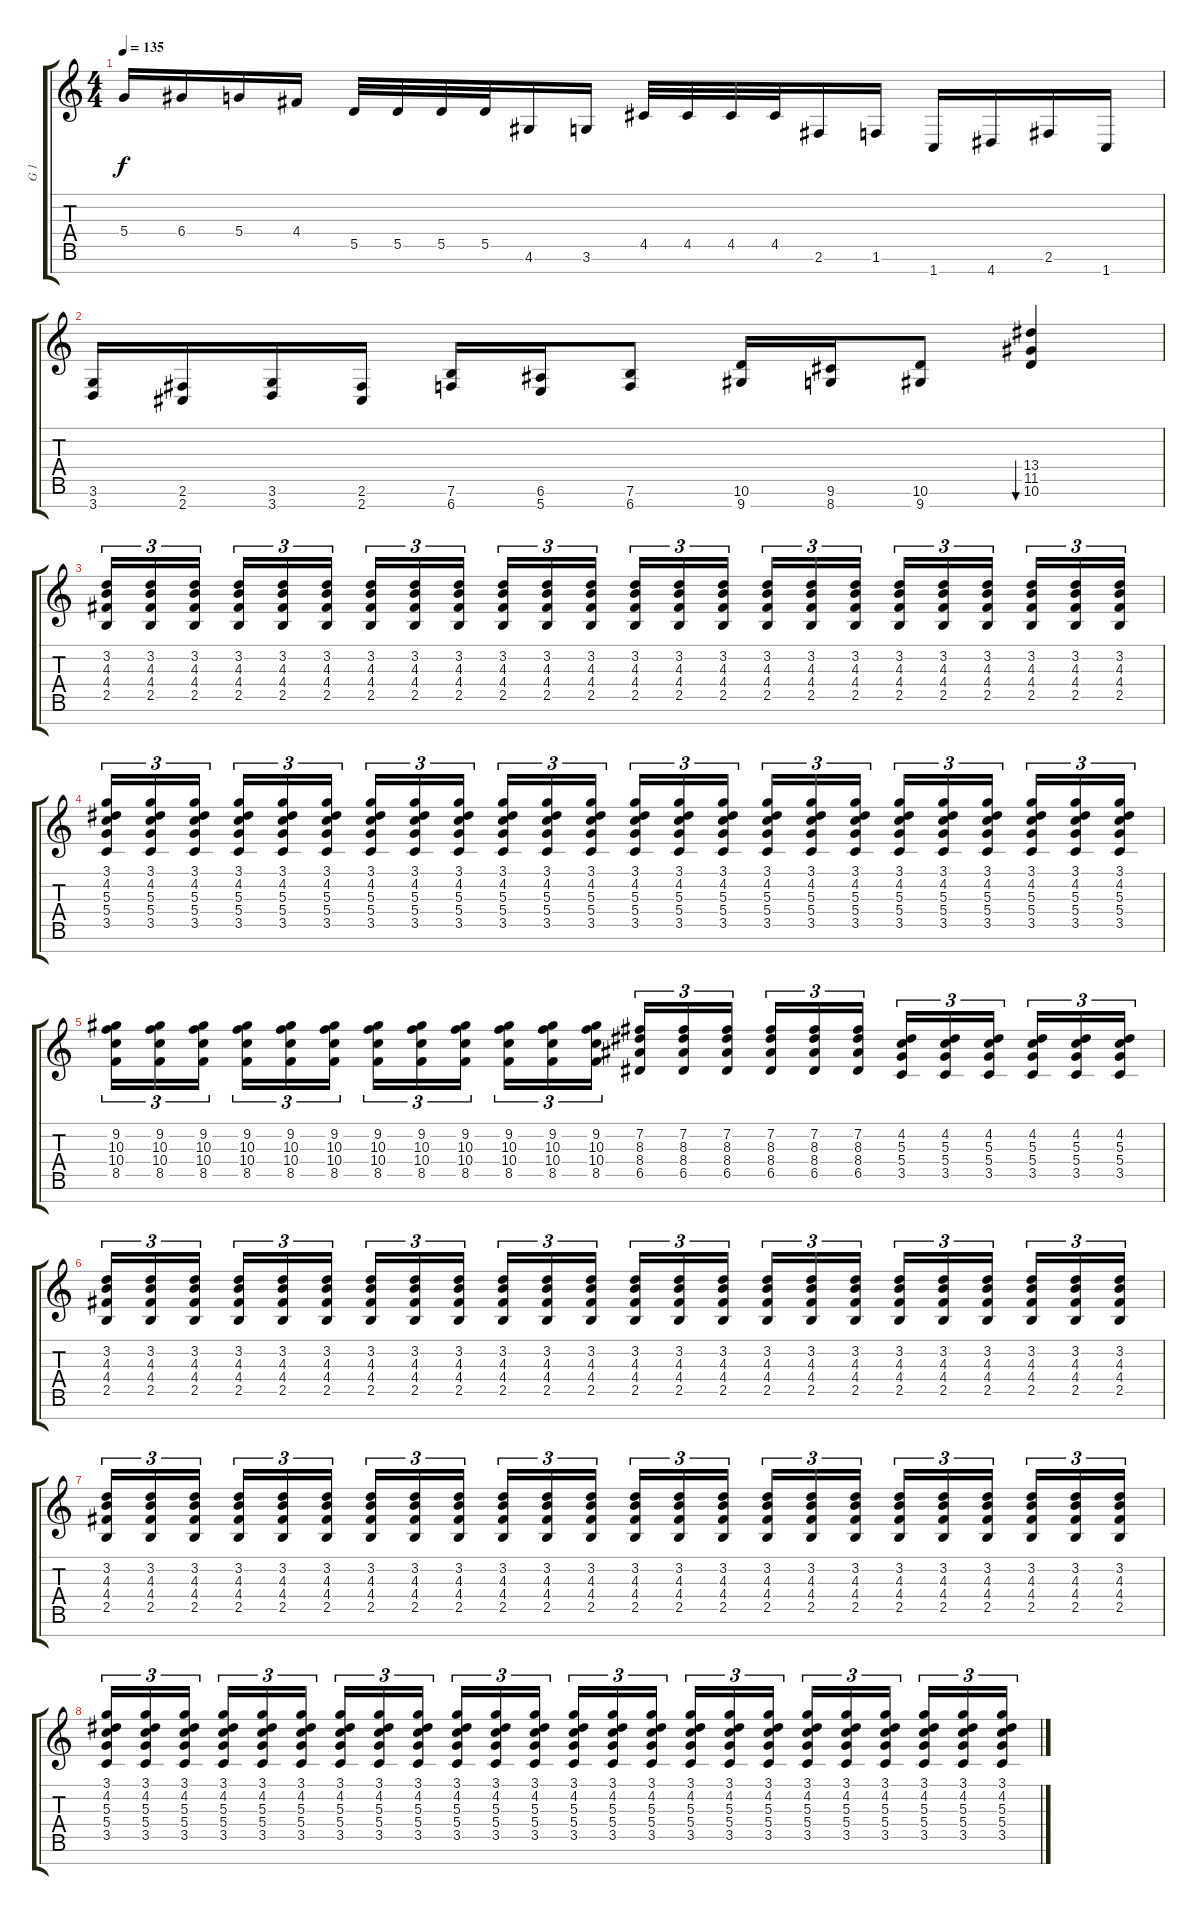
\track ("G 1" "G 1") {instrument distortionguitar}
\staff {score tabs}
\tuning (E4 B3 G3 D3 A2 E2 B1) {hide}
\ts (4 4)
\tempo 135
\clef g2
\ks c
5.4.16{dy f} 6.4.16 5.4.16 4.4.16 5.5.32 5.5.32 5.5.32 5.5.32 4.6.16 3.6.16 4.5.32 4.5.32 4.5.32 4.5.32 2.6.16 1.6.16 1.7.16 4.7.16 2.6.16 1.7.16 |
(3.6 3.7).16 (2.6 2.7).16 (3.6 3.7).16 (2.6 2.7).16 (7.6 6.7).16 (6.6 5.7).16 (7.6 6.7).8 (10.6 9.7).16 (9.6 8.7).16 (10.6 9.7).8 (13.4 11.5 10.6).4{bu 240} |
(3.2 4.3 4.4 2.5).16{tu (3 2)} (3.2 4.3 4.4 2.5).16{tu (3 2)} (3.2 4.3 4.4 2.5).16{tu (3 2) beam splitsecondary} (3.2 4.3 4.4 2.5).16{tu (3 2)} (3.2 4.3 4.4 2.5).16{tu (3 2)} (3.2 4.3 4.4 2.5).16{tu (3 2)} (3.2 4.3 4.4 2.5).16{tu (3 2)} (3.2 4.3 4.4 2.5).16{tu (3 2)} (3.2 4.3 4.4 2.5).16{tu (3 2) beam splitsecondary} (3.2 4.3 4.4 2.5).16{tu (3 2)} (3.2 4.3 4.4 2.5).16{tu (3 2)} (3.2 4.3 4.4 2.5).16{tu (3 2)} (3.2 4.3 4.4 2.5).16{tu (3 2)} (3.2 4.3 4.4 2.5).16{tu (3 2)} (3.2 4.3 4.4 2.5).16{tu (3 2) beam splitsecondary} (3.2 4.3 4.4 2.5).16{tu (3 2)} (3.2 4.3 4.4 2.5).16{tu (3 2)} (3.2 4.3 4.4 2.5).16{tu (3 2)} (3.2 4.3 4.4 2.5).16{tu (3 2)} (3.2 4.3 4.4 2.5).16{tu (3 2)} (3.2 4.3 4.4 2.5).16{tu (3 2) beam splitsecondary} (3.2 4.3 4.4 2.5).16{tu (3 2)} (3.2 4.3 4.4 2.5).16{tu (3 2)} (3.2 4.3 4.4 2.5).16{tu (3 2)} |
(3.1 4.2 5.3 5.4 3.5).16{tu (3 2)} (3.1 4.2 5.3 5.4 3.5).16{tu (3 2)} (3.1 4.2 5.3 5.4 3.5).16{tu (3 2) beam splitsecondary} (3.1 4.2 5.3 5.4 3.5).16{tu (3 2)} (3.1 4.2 5.3 5.4 3.5).16{tu (3 2)} (3.1 4.2 5.3 5.4 3.5).16{tu (3 2)} (3.1 4.2 5.3 5.4 3.5).16{tu (3 2)} (3.1 4.2 5.3 5.4 3.5).16{tu (3 2)} (3.1 4.2 5.3 5.4 3.5).16{tu (3 2) beam splitsecondary} (3.1 4.2 5.3 5.4 3.5).16{tu (3 2)} (3.1 4.2 5.3 5.4 3.5).16{tu (3 2)} (3.1 4.2 5.3 5.4 3.5).16{tu (3 2)} (3.1 4.2 5.3 5.4 3.5).16{tu (3 2)} (3.1 4.2 5.3 5.4 3.5).16{tu (3 2)} (3.1 4.2 5.3 5.4 3.5).16{tu (3 2) beam splitsecondary} (3.1 4.2 5.3 5.4 3.5).16{tu (3 2)} (3.1 4.2 5.3 5.4 3.5).16{tu (3 2)} (3.1 4.2 5.3 5.4 3.5).16{tu (3 2)} (3.1 4.2 5.3 5.4 3.5).16{tu (3 2)} (3.1 4.2 5.3 5.4 3.5).16{tu (3 2)} (3.1 4.2 5.3 5.4 3.5).16{tu (3 2) beam splitsecondary} (3.1 4.2 5.3 5.4 3.5).16{tu (3 2)} (3.1 4.2 5.3 5.4 3.5).16{tu (3 2)} (3.1 4.2 5.3 5.4 3.5).16{tu (3 2)} |
(9.2 10.3 10.4 8.5).16{tu (3 2)} (9.2 10.3 10.4 8.5).16{tu (3 2)} (9.2 10.3 10.4 8.5).16{tu (3 2) beam splitsecondary} (9.2 10.3 10.4 8.5).16{tu (3 2)} (9.2 10.3 10.4 8.5).16{tu (3 2)} (9.2 10.3 10.4 8.5).16{tu (3 2)} (9.2 10.3 10.4 8.5).16{tu (3 2)} (9.2 10.3 10.4 8.5).16{tu (3 2)} (9.2 10.3 10.4 8.5).16{tu (3 2) beam splitsecondary} (9.2 10.3 10.4 8.5).16{tu (3 2)} (9.2 10.3 10.4 8.5).16{tu (3 2)} (9.2 10.3 10.4 8.5).16{tu (3 2)} (7.2 8.3 8.4 6.5).16{tu (3 2)} (7.2 8.3 8.4 6.5).16{tu (3 2)} (7.2 8.3 8.4 6.5).16{tu (3 2) beam splitsecondary} (7.2 8.3 8.4 6.5).16{tu (3 2)} (7.2 8.3 8.4 6.5).16{tu (3 2)} (7.2 8.3 8.4 6.5).16{tu (3 2)} (4.2 5.3 5.4 3.5).16{tu (3 2)} (4.2 5.3 5.4 3.5).16{tu (3 2)} (4.2 5.3 5.4 3.5).16{tu (3 2) beam splitsecondary} (4.2 5.3 5.4 3.5).16{tu (3 2)} (4.2 5.3 5.4 3.5).16{tu (3 2)} (4.2 5.3 5.4 3.5).16{tu (3 2)} |
(3.2 4.3 4.4 2.5).16{tu (3 2)} (3.2 4.3 4.4 2.5).16{tu (3 2)} (3.2 4.3 4.4 2.5).16{tu (3 2) beam splitsecondary} (3.2 4.3 4.4 2.5).16{tu (3 2)} (3.2 4.3 4.4 2.5).16{tu (3 2)} (3.2 4.3 4.4 2.5).16{tu (3 2)} (3.2 4.3 4.4 2.5).16{tu (3 2)} (3.2 4.3 4.4 2.5).16{tu (3 2)} (3.2 4.3 4.4 2.5).16{tu (3 2) beam splitsecondary} (3.2 4.3 4.4 2.5).16{tu (3 2)} (3.2 4.3 4.4 2.5).16{tu (3 2)} (3.2 4.3 4.4 2.5).16{tu (3 2)} (3.2 4.3 4.4 2.5).16{tu (3 2)} (3.2 4.3 4.4 2.5).16{tu (3 2)} (3.2 4.3 4.4 2.5).16{tu (3 2) beam splitsecondary} (3.2 4.3 4.4 2.5).16{tu (3 2)} (3.2 4.3 4.4 2.5).16{tu (3 2)} (3.2 4.3 4.4 2.5).16{tu (3 2)} (3.2 4.3 4.4 2.5).16{tu (3 2)} (3.2 4.3 4.4 2.5).16{tu (3 2)} (3.2 4.3 4.4 2.5).16{tu (3 2) beam splitsecondary} (3.2 4.3 4.4 2.5).16{tu (3 2)} (3.2 4.3 4.4 2.5).16{tu (3 2)} (3.2 4.3 4.4 2.5).16{tu (3 2)} |
(3.2 4.3 4.4 2.5).16{tu (3 2)} (3.2 4.3 4.4 2.5).16{tu (3 2)} (3.2 4.3 4.4 2.5).16{tu (3 2) beam splitsecondary} (3.2 4.3 4.4 2.5).16{tu (3 2)} (3.2 4.3 4.4 2.5).16{tu (3 2)} (3.2 4.3 4.4 2.5).16{tu (3 2)} (3.2 4.3 4.4 2.5).16{tu (3 2)} (3.2 4.3 4.4 2.5).16{tu (3 2)} (3.2 4.3 4.4 2.5).16{tu (3 2) beam splitsecondary} (3.2 4.3 4.4 2.5).16{tu (3 2)} (3.2 4.3 4.4 2.5).16{tu (3 2)} (3.2 4.3 4.4 2.5).16{tu (3 2)} (3.2 4.3 4.4 2.5).16{tu (3 2)} (3.2 4.3 4.4 2.5).16{tu (3 2)} (3.2 4.3 4.4 2.5).16{tu (3 2) beam splitsecondary} (3.2 4.3 4.4 2.5).16{tu (3 2)} (3.2 4.3 4.4 2.5).16{tu (3 2)} (3.2 4.3 4.4 2.5).16{tu (3 2)} (3.2 4.3 4.4 2.5).16{tu (3 2)} (3.2 4.3 4.4 2.5).16{tu (3 2)} (3.2 4.3 4.4 2.5).16{tu (3 2) beam splitsecondary} (3.2 4.3 4.4 2.5).16{tu (3 2)} (3.2 4.3 4.4 2.5).16{tu (3 2)} (3.2 4.3 4.4 2.5).16{tu (3 2)} |
(3.1 4.2 5.3 5.4 3.5).16{tu (3 2)} (3.1 4.2 5.3 5.4 3.5).16{tu (3 2)} (3.1 4.2 5.3 5.4 3.5).16{tu (3 2) beam splitsecondary} (3.1 4.2 5.3 5.4 3.5).16{tu (3 2)} (3.1 4.2 5.3 5.4 3.5).16{tu (3 2)} (3.1 4.2 5.3 5.4 3.5).16{tu (3 2)} (3.1 4.2 5.3 5.4 3.5).16{tu (3 2)} (3.1 4.2 5.3 5.4 3.5).16{tu (3 2)} (3.1 4.2 5.3 5.4 3.5).16{tu (3 2) beam splitsecondary} (3.1 4.2 5.3 5.4 3.5).16{tu (3 2)} (3.1 4.2 5.3 5.4 3.5).16{tu (3 2)} (3.1 4.2 5.3 5.4 3.5).16{tu (3 2)} (3.1 4.2 5.3 5.4 3.5).16{tu (3 2)} (3.1 4.2 5.3 5.4 3.5).16{tu (3 2)} (3.1 4.2 5.3 5.4 3.5).16{tu (3 2) beam splitsecondary} (3.1 4.2 5.3 5.4 3.5).16{tu (3 2)} (3.1 4.2 5.3 5.4 3.5).16{tu (3 2)} (3.1 4.2 5.3 5.4 3.5).16{tu (3 2)} (3.1 4.2 5.3 5.4 3.5).16{tu (3 2)} (3.1 4.2 5.3 5.4 3.5).16{tu (3 2)} (3.1 4.2 5.3 5.4 3.5).16{tu (3 2) beam splitsecondary} (3.1 4.2 5.3 5.4 3.5).16{tu (3 2)} (3.1 4.2 5.3 5.4 3.5).16{tu (3 2)} (3.1 4.2 5.3 5.4 3.5).16{tu (3 2)}
